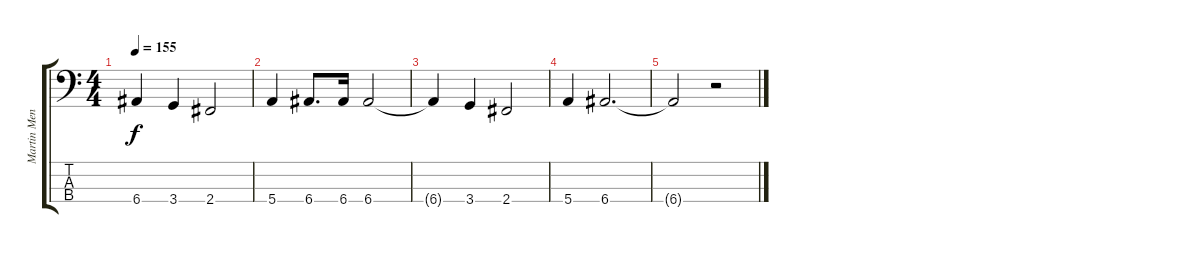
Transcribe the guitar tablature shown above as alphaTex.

\track ("Martin Mendez" "Martin Men") {instrument electricbassfinger}
\staff {score tabs}
\tuning (G2 D2 A1 E1) {hide}
\ts (4 4)
\tempo 155
\clef f4
\ks c
6.4{t}.4{dy f} 3.4.4 2.4.2 |
5.4.4 6.4.8{d} 6.4.16 6.4.2 |
6.4{t}.4 3.4.4 2.4.2 |
5.4.4 6.4.2{d} |
6.4{t}.2 r.2
